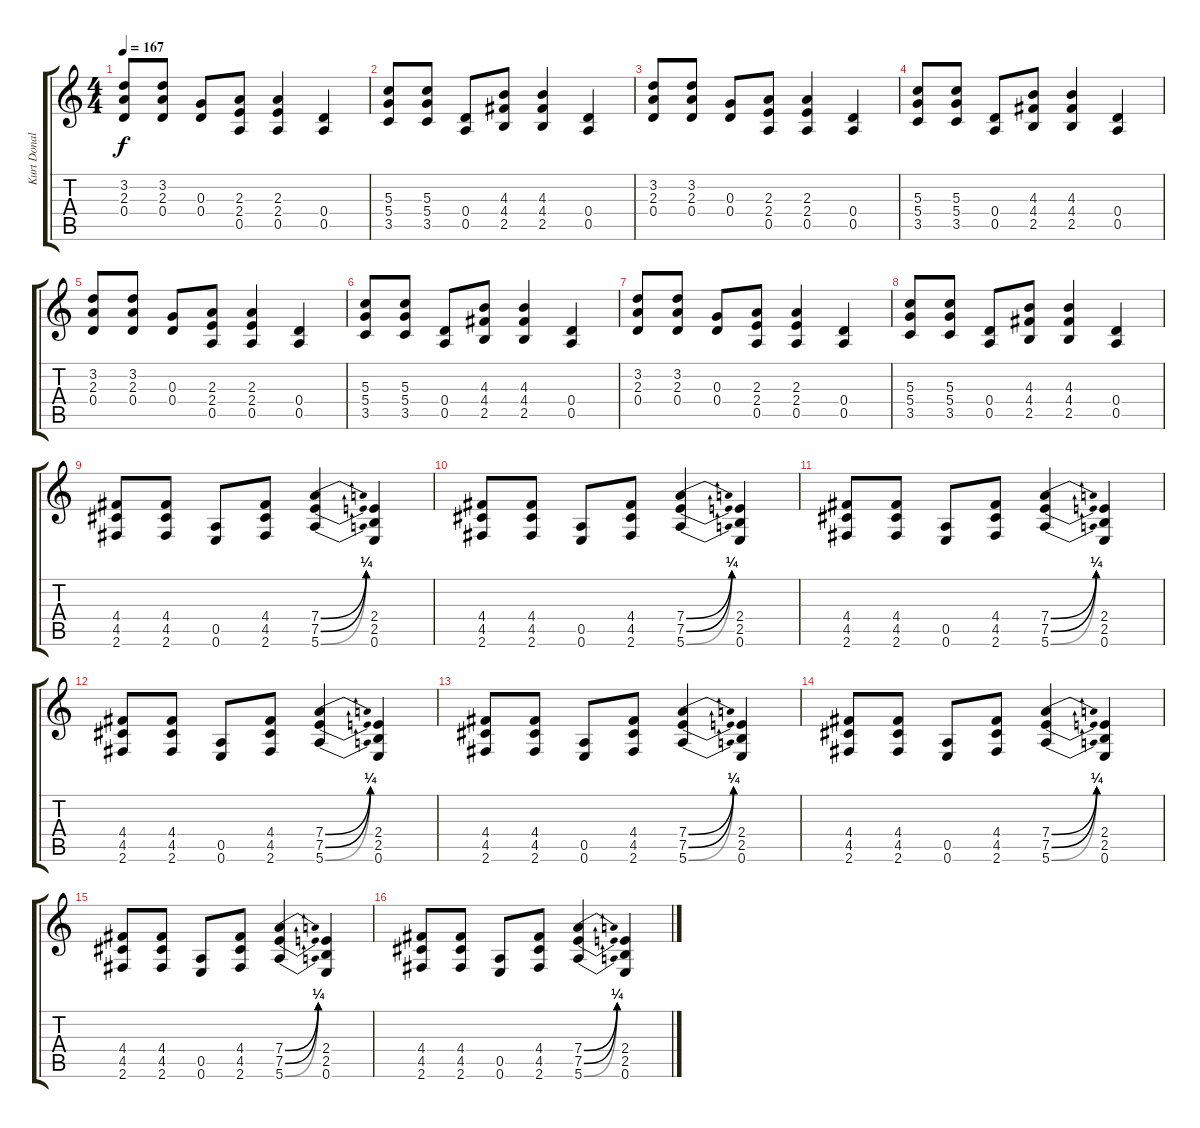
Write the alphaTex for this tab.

\track ("Kurt Donald Cobain (Guitare)" "Kurt Donal") {instrument distortionguitar}
\staff {score tabs}
\tuning (E4 B3 G3 D3 A2 E2) {hide}
\ts (4 4)
\tempo 167
\clef g2
\ks c
(3.2 2.3 0.4).8{dy f} (3.2 2.3 0.4).8 (0.3 0.4).8 (2.3 2.4 0.5).8 (2.3 2.4 0.5).4 (0.4 0.5).4 |
(5.3 5.4 3.5).8 (5.3 5.4 3.5).8 (0.4 0.5).8 (4.3 4.4 2.5).8 (4.3 4.4 2.5).4 (0.4 0.5).4 |
(3.2 2.3 0.4).8 (3.2 2.3 0.4).8 (0.3 0.4).8 (2.3 2.4 0.5).8 (2.3 2.4 0.5).4 (0.4 0.5).4 |
(5.3 5.4 3.5).8 (5.3 5.4 3.5).8 (0.4 0.5).8 (4.3 4.4 2.5).8 (4.3 4.4 2.5).4 (0.4 0.5).4 |
(3.2 2.3 0.4).8 (3.2 2.3 0.4).8 (0.3 0.4).8 (2.3 2.4 0.5).8 (2.3 2.4 0.5).4 (0.4 0.5).4 |
(5.3 5.4 3.5).8 (5.3 5.4 3.5).8 (0.4 0.5).8 (4.3 4.4 2.5).8 (4.3 4.4 2.5).4 (0.4 0.5).4 |
(3.2 2.3 0.4).8 (3.2 2.3 0.4).8 (0.3 0.4).8 (2.3 2.4 0.5).8 (2.3 2.4 0.5).4 (0.4 0.5).4 |
(5.3 5.4 3.5).8 (5.3 5.4 3.5).8 (0.4 0.5).8 (4.3 4.4 2.5).8 (4.3 4.4 2.5).4 (0.4 0.5).4 |
(4.4 4.5 2.6).8 (4.4 4.5 2.6).8 (0.5 0.6).8 (4.4 4.5 2.6).8 (7.4{be (bend 0 0 60 1)} 7.5{be (bend 0 0 60 1)} 5.6{be (bend 0 0 60 1)}).4 (2.4 2.5 0.6).4 |
(4.4 4.5 2.6).8 (4.4 4.5 2.6).8 (0.5 0.6).8 (4.4 4.5 2.6).8 (7.4{be (bend 0 0 60 1)} 7.5{be (bend 0 0 60 1)} 5.6{be (bend 0 0 60 1)}).4 (2.4 2.5 0.6).4 |
(4.4 4.5 2.6).8 (4.4 4.5 2.6).8 (0.5 0.6).8 (4.4 4.5 2.6).8 (7.4{be (bend 0 0 60 1)} 7.5{be (bend 0 0 60 1)} 5.6{be (bend 0 0 60 1)}).4 (2.4 2.5 0.6).4 |
(4.4 4.5 2.6).8 (4.4 4.5 2.6).8 (0.5 0.6).8 (4.4 4.5 2.6).8 (7.4{be (bend 0 0 60 1)} 7.5{be (bend 0 0 60 1)} 5.6{be (bend 0 0 60 1)}).4 (2.4 2.5 0.6).4 |
(4.4 4.5 2.6).8 (4.4 4.5 2.6).8 (0.5 0.6).8 (4.4 4.5 2.6).8 (7.4{be (bend 0 0 60 1)} 7.5{be (bend 0 0 60 1)} 5.6{be (bend 0 0 60 1)}).4 (2.4 2.5 0.6).4 |
(4.4 4.5 2.6).8 (4.4 4.5 2.6).8 (0.5 0.6).8 (4.4 4.5 2.6).8 (7.4{be (bend 0 0 60 1)} 7.5{be (bend 0 0 60 1)} 5.6{be (bend 0 0 60 1)}).4 (2.4 2.5 0.6).4 |
(4.4 4.5 2.6).8 (4.4 4.5 2.6).8 (0.5 0.6).8 (4.4 4.5 2.6).8 (7.4{be (bend 0 0 60 1)} 7.5{be (bend 0 0 60 1)} 5.6{be (bend 0 0 60 1)}).4 (2.4 2.5 0.6).4 |
(4.4 4.5 2.6).8 (4.4 4.5 2.6).8 (0.5 0.6).8 (4.4 4.5 2.6).8 (7.4{be (bend 0 0 60 1)} 7.5{be (bend 0 0 60 1)} 5.6{be (bend 0 0 60 1)}).4 (2.4 2.5 0.6).4
